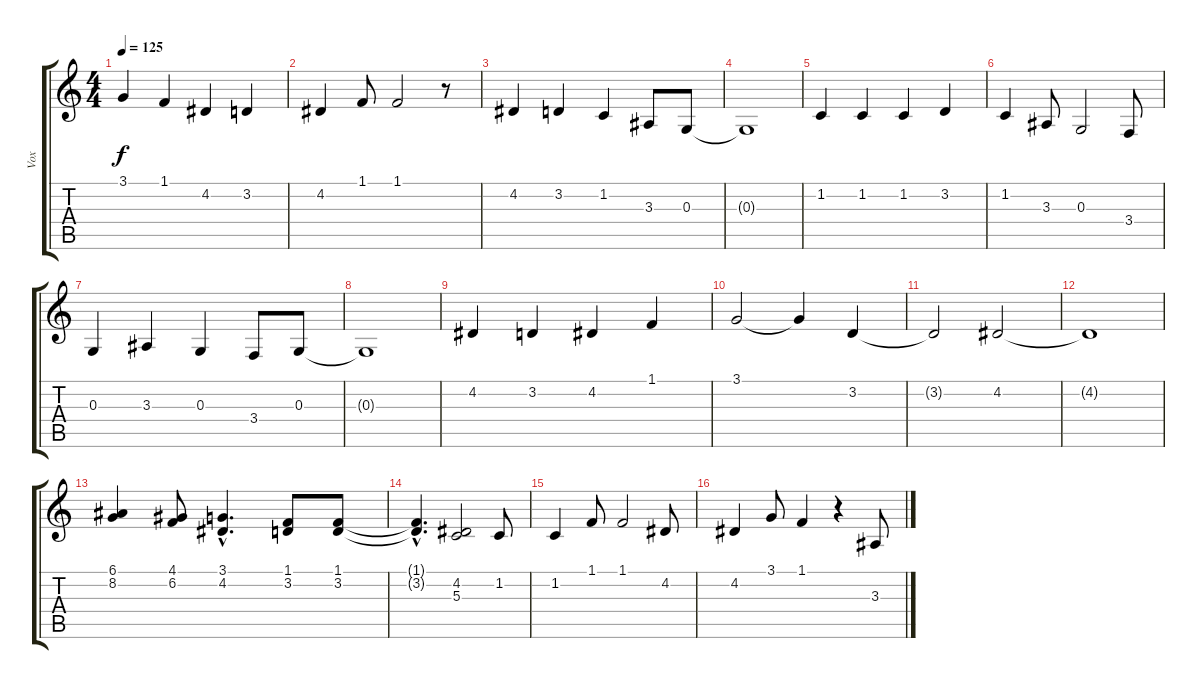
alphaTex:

\track ("Vox" "Vox") {instrument flute}
\staff {score tabs}
\tuning (E4 B3 G3 D3 A2 E2) {hide}
\ts (4 4)
\tempo 125
\clef g2
\ks c
3.1.4{dy f} 1.1.4 4.2.4 3.2.4 |
4.2.4 1.1.8 1.1.2 r.8 |
4.2.4 3.2.4 1.2.4 3.3.8 0.3.8 |
0.3{t}.1 |
1.2.4 1.2.4 1.2.4 3.2.4 |
1.2.4 3.3.8 0.3.2 3.4.8 |
0.3.4 3.3.4 0.3.4 3.4.8 0.3.8 |
0.3{t}.1 |
4.2.4 3.2.4 4.2.4 1.1.4 |
3.1.2 3.1{t}.4 3.2.4 |
3.2{t}.2 4.2.2 |
4.2{t}.1 |
(6.1 8.2).4 (4.1 6.2).8 (3.1{hac} 4.2{hac}).4{d} (1.1 3.2).8 (1.1 3.2).8 |
(1.1{hac t} 3.2{hac t}).4{d} (4.2 5.3).2 1.2.8 |
1.2.4 1.1.8 1.1.2 4.2.8 |
4.2.4 3.1.8 1.1.4 r.4 3.3.8
